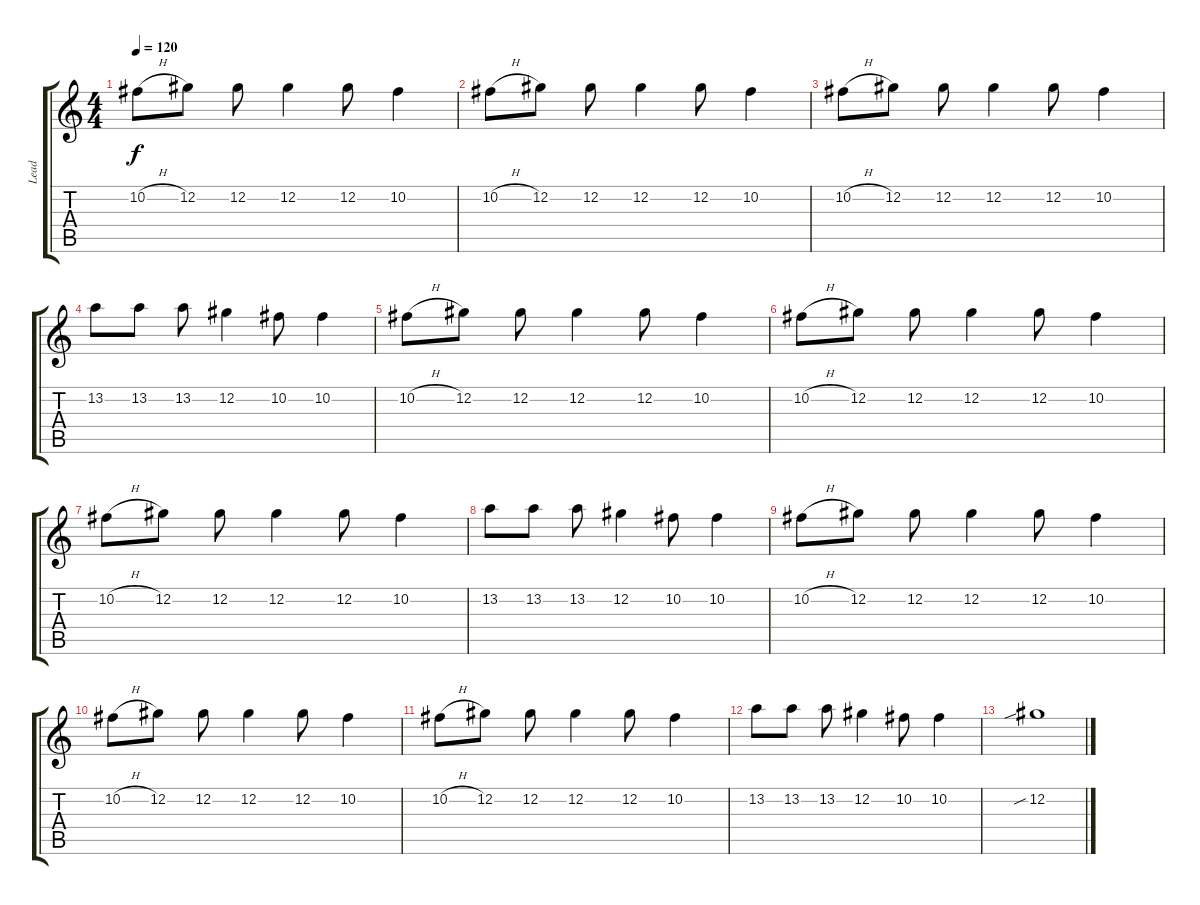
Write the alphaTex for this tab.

\track ("Lead" "Lead") {instrument distortionguitar}
\staff {score tabs}
\tuning (Db4 Ab3 E3 B2 Gb2 Db2) {hide}
\ts (4 4)
\tempo 120
\clef g2
\ks c
10.2{h}.8{dy f} 12.2.8 12.2.8 12.2.4 12.2.8 10.2.4 |
10.2{h}.8 12.2.8 12.2.8 12.2.4 12.2.8 10.2.4 |
10.2{h}.8 12.2.8 12.2.8 12.2.4 12.2.8 10.2.4 |
13.2.8 13.2.8 13.2.8 12.2.4 10.2.8 10.2.4 |
10.2{h}.8 12.2.8 12.2.8 12.2.4 12.2.8 10.2.4 |
10.2{h}.8 12.2.8 12.2.8 12.2.4 12.2.8 10.2.4 |
10.2{h}.8 12.2.8 12.2.8 12.2.4 12.2.8 10.2.4 |
13.2.8 13.2.8 13.2.8 12.2.4 10.2.8 10.2.4 |
10.2{h}.8 12.2.8 12.2.8 12.2.4 12.2.8 10.2.4 |
10.2{h}.8 12.2.8 12.2.8 12.2.4 12.2.8 10.2.4 |
10.2{h}.8 12.2.8 12.2.8 12.2.4 12.2.8 10.2.4 |
13.2.8 13.2.8 13.2.8 12.2.4 10.2.8 10.2.4 |
12.2{sib}.1
